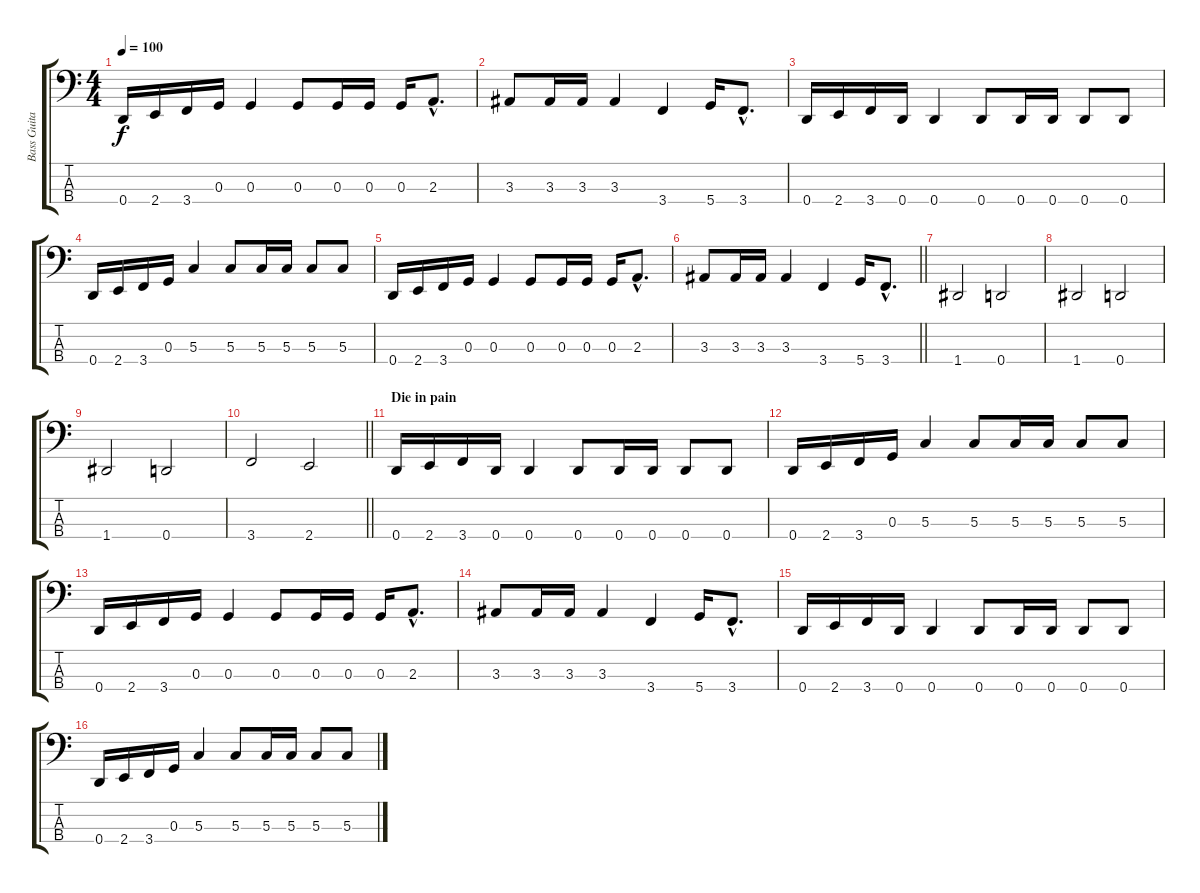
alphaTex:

\track ("Bass Guitar (Speesy)" "Bass Guita") {instrument electricbassfinger}
\staff {score tabs}
\tuning (F2 C2 G1 D1) {hide}
\ts (4 4)
\tempo 100
\clef f4
\ks c
0.4.16{dy f} 2.4.16 3.4.16 0.3.16 0.3.4 0.3.8 0.3.16 0.3.16 0.3.16 2.3{hac}.8{d} |
3.3.8 3.3.16 3.3.16 3.3.4 3.4.4 5.4.16 3.4{hac}.8{d} |
0.4.16 2.4.16 3.4.16 0.4.16 0.4.4 0.4.8 0.4.16 0.4.16 0.4.8 0.4.8 |
0.4.16 2.4.16 3.4.16 0.3.16 5.3.4 5.3.8 5.3.16 5.3.16 5.3.8 5.3.8 |
0.4.16 2.4.16 3.4.16 0.3.16 0.3.4 0.3.8 0.3.16 0.3.16 0.3.16 2.3{hac}.8{d} |
\barLineRight lightlight
3.3.8 3.3.16 3.3.16 3.3.4 3.4.4 5.4.16 3.4{hac}.8{d} |
1.4.2{volume 9} 0.4.2 |
1.4.2 0.4.2 |
1.4.2 0.4.2 |
\barLineRight lightlight
3.4.2 2.4.2 |
\section ("" "Die in pain")
0.4.16 2.4.16 3.4.16 0.4.16 0.4.4 0.4.8 0.4.16 0.4.16 0.4.8 0.4.8 |
0.4.16 2.4.16 3.4.16 0.3.16 5.3.4 5.3.8 5.3.16 5.3.16 5.3.8 5.3.8 |
0.4.16 2.4.16 3.4.16 0.3.16 0.3.4 0.3.8 0.3.16 0.3.16 0.3.16 2.3{hac}.8{d} |
3.3.8 3.3.16 3.3.16 3.3.4 3.4.4 5.4.16 3.4{hac}.8{d} |
0.4.16 2.4.16 3.4.16 0.4.16 0.4.4 0.4.8 0.4.16 0.4.16 0.4.8 0.4.8 |
0.4.16 2.4.16 3.4.16 0.3.16 5.3.4 5.3.8 5.3.16 5.3.16 5.3.8 5.3.8
